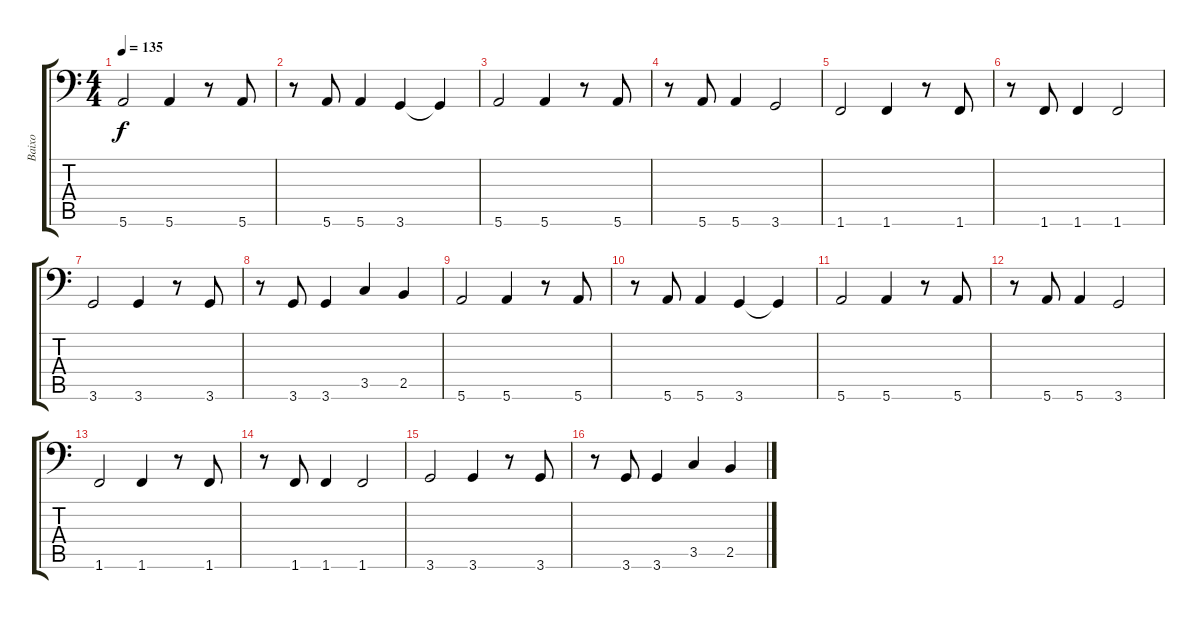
\track ("Baixo" "Baixo") {instrument electricbassfinger}
\staff {score tabs}
\tuning (E3 B2 G2 D2 A1 E1) {hide}
\ts (4 4)
\tempo 135
\clef f4
\ks c
5.6.2{dy f} 5.6.4 r.8 5.6.8 |
r.8 5.6.8 5.6.4 3.6.4 3.6{t}.4 |
5.6.2 5.6.4 r.8 5.6.8 |
r.8 5.6.8 5.6.4 3.6.2 |
1.6.2 1.6.4 r.8 1.6.8 |
r.8 1.6.8 1.6.4 1.6.2 |
3.6.2 3.6.4 r.8 3.6.8 |
r.8 3.6.8 3.6.4 3.5.4 2.5.4 |
5.6.2 5.6.4 r.8 5.6.8 |
r.8 5.6.8 5.6.4 3.6.4 3.6{t}.4 |
5.6.2 5.6.4 r.8 5.6.8 |
r.8 5.6.8 5.6.4 3.6.2 |
1.6.2 1.6.4 r.8 1.6.8 |
r.8 1.6.8 1.6.4 1.6.2 |
3.6.2 3.6.4 r.8 3.6.8 |
r.8 3.6.8 3.6.4 3.5.4 2.5.4
